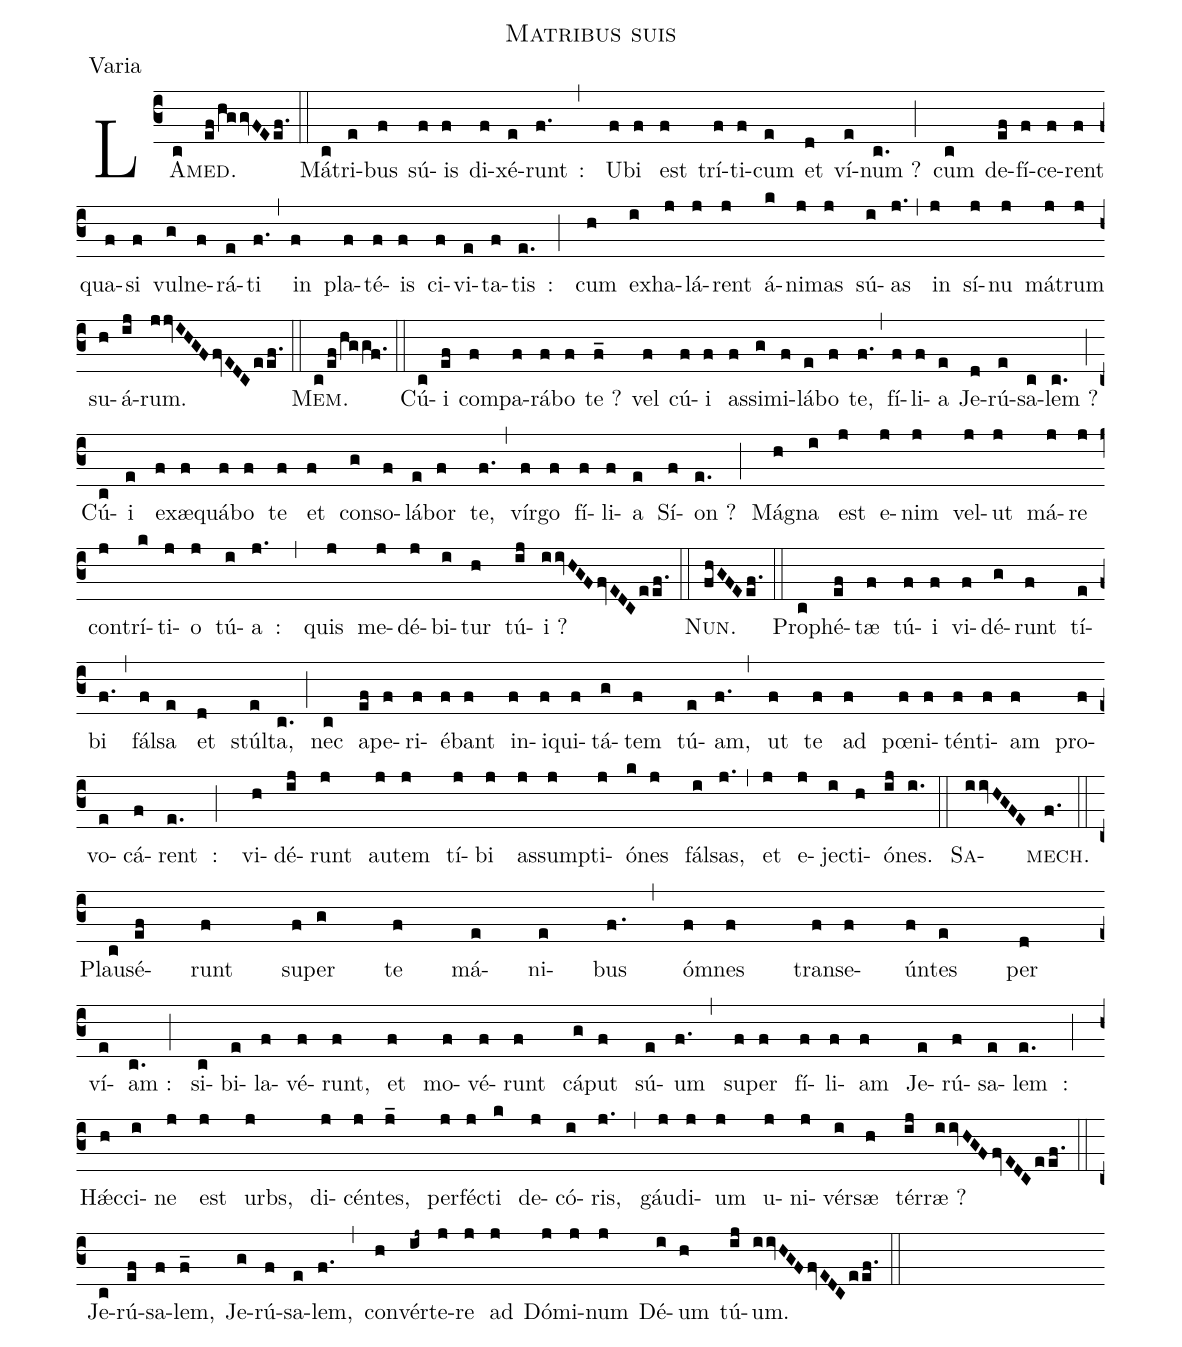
name:Matribus suis ;
office-part:Varia;
%%
(c3)LA(c)<sc>med.</sc>(ef/hggvFEef.) (::) Má(c)tri(e)bus(f) sú(f)is(f) di(f)xé(e)runt(f.) : (,) U(f)bi(f) est(f) trí(f)ti(f)cum(e) et(d) ví(e)num ?(c.) (;) cum(c) de(ef)fí(f)ce(f)rent(f) qua(f)si(f) vul(g)ne(f)rá(e)ti(f.) (,) in(f) pla(f)té(f)is(f) ci(f)vi(e)ta(f)tis(e.) : (;) cum(h) ex(i)ha(j)lá(j)rent(j) á(k)ni(j)mas(j) sú(i)as(j.) (,) in(j) sí(j)nu(j) má(j)trum(j) su(h)á(ij)rum.(jjvIHGFfvEDCeef.) (::)

M<sc>em.</sc>(c/ef/hggf.) (::) Cú(c)i(ef) com(f)pa(f)rá(f)bo(f) te ?(f_) vel(f) cú(f)i(f) as(f)si(g)mi(f)lá(e)bo(f) te,(f.) (,) fí(f)li(f)a(e) Je(d)rú(e)sa(c)lem ?(c.) (;) (z) Cú(c)i(e) ex(f)æ(f)quá(f)bo(f) te(f) et(f) con(g)so(f)lá(e)bor(f) te,(f.) (,) vír(f)go(f) fí(f)li(f)a(e) Sí(f)on ?(e.) (;) Má(h)gna(i) est(j) e(j)nim(j) vel(j)ut(j) má(j)re(j) con(j)trí(k)ti(j)o(j) tú(i)a(j.) : (,) quis(j) me(j)dé(j)bi(i)tur(h) tú(ij)i ?(iivHGFfvEDCeef.) (::)

N<sc>un.</sc>(fhGFEef.) (::) Pro(c)phé(ef)tæ(f) tú(f)i(f) vi(f)dé(g)runt(f) tí(e)bi(f.) (,) fál(f)sa(e) et(d) stúl(e)ta,(c.) (;) nec(c) a(ef)pe(f)ri(f)é(f)bant(f) in(f)i(f)qui(f)tá(g)tem(f) tú(e)am,(f.) (,) ut(f) te(f) ad(f) pœ(f)ni(f)tén(f)ti(f)am(f) pro(f)vo(e)cá(f)rent(e.) : (;) vi(h)dé(ij)runt(j) au(j)tem(j) tí(j)bi(j) as(j)sump(j)ti(j)ó(k)nes(j) fál(i)sas,(j.) (,) et(j) e(j)jec(i)ti(h)ó(ij)nes.(i.) (::)

S<sc>a</sc>(iivHGFE)<sc>mech.</sc>(f.) (::) (z) Plau(c)sé(ef)runt(f) su(f)per(g) te(f) má(e)ni(e)bus(f.) (,) óm(f)nes(f) trans(f)e(f)ún(f)tes(e) per(d) (z) ví(e)am :(c.) (;)  si(c)bi(e)la(f)vé(f)runt,(f) et(f) mo(f)vé(f)runt(f) cá(g)put(f) sú(e)um(f.) (,) su(f)per(f) fí(f)li(f)am(f) Je(e)rú(f)sa(e)lem(e.) : (;) Hǽc(h)ci(i)ne(j) est(j) urbs,(j) di(j)cén(j)tes,(j_) per(j)féc(j)ti(k) de(j)có(i)ris,(j.) (,) gáu(j)di(j)um(j) u(j)ni(j)vér(i)sæ(h) tér(ij)ræ ?(iivHGFfvEDCeef.) (::) (z)

Je(c)rú(ef)sa(f)lem,(f_) Je(g)rú(f)sa(e)lem,(f.) (,) con(h)vér(ij~)te(j)re(j) ad(j) Dó(j)mi(j)num(j) Dé(i)um(h) tú(ij)um.(iivHGFfvEDCeef.) (::)
